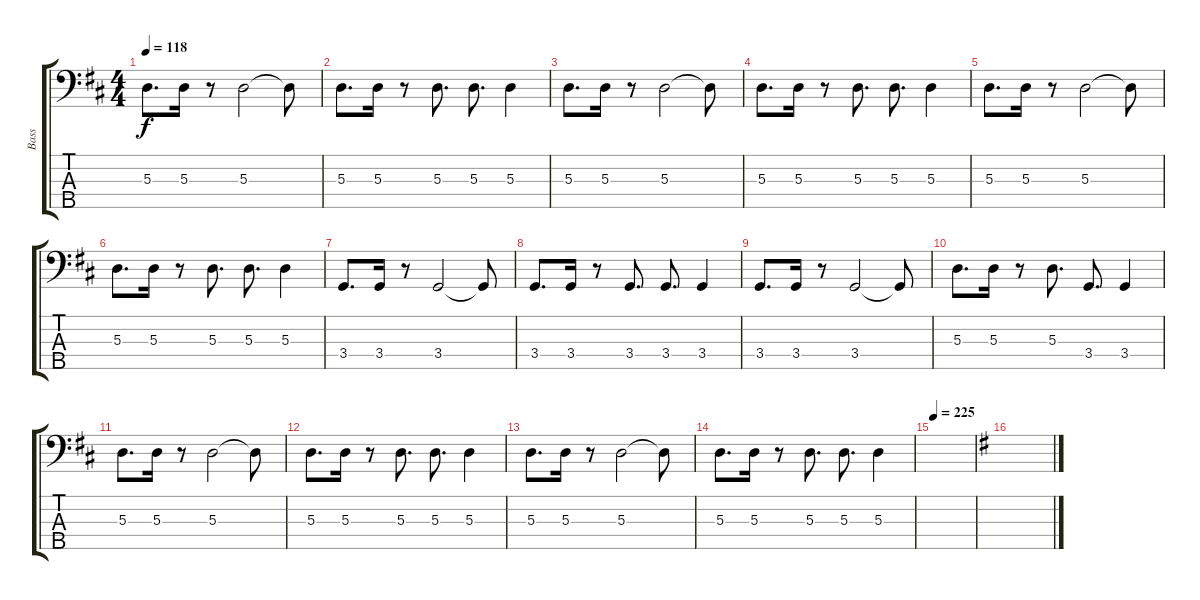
\track ("Bass" "Bass") {instrument electricbassfinger}
\staff {score tabs}
\tuning (G2 D2 A1 E1 B0) {hide}
\ts (4 4)
\tempo 118
\clef f4
\ks d
5.3.8{d dy f} 5.3.16 r.8 5.3.2 5.3{t}.8 |
5.3.8{d} 5.3.16 r.8 5.3.8{d} 5.3.8{d} 5.3.4 |
5.3.8{d} 5.3.16 r.8 5.3.2 5.3{t}.8 |
5.3.8{d} 5.3.16 r.8 5.3.8{d} 5.3.8{d} 5.3.4 |
5.3.8{d} 5.3.16 r.8 5.3.2 5.3{t}.8 |
5.3.8{d} 5.3.16 r.8 5.3.8{d} 5.3.8{d} 5.3.4 |
3.4.8{d} 3.4.16 r.8 3.4.2 3.4{t}.8 |
3.4.8{d} 3.4.16 r.8 3.4.8{d} 3.4.8{d} 3.4.4 |
3.4.8{d} 3.4.16 r.8 3.4.2 3.4{t}.8 |
5.3.8{d} 5.3.16 r.8 5.3.8{d} 3.4.8{d} 3.4.4 |
5.3.8{d} 5.3.16 r.8 5.3.2 5.3{t}.8 |
5.3.8{d} 5.3.16 r.8 5.3.8{d} 5.3.8{d} 5.3.4 |
5.3.8{d} 5.3.16 r.8 5.3.2 5.3{t}.8 |
5.3.8{d} 5.3.16 r.8 5.3.8{d} 5.3.8{d} 5.3.4 |
\tempo 225
|
\ks g
